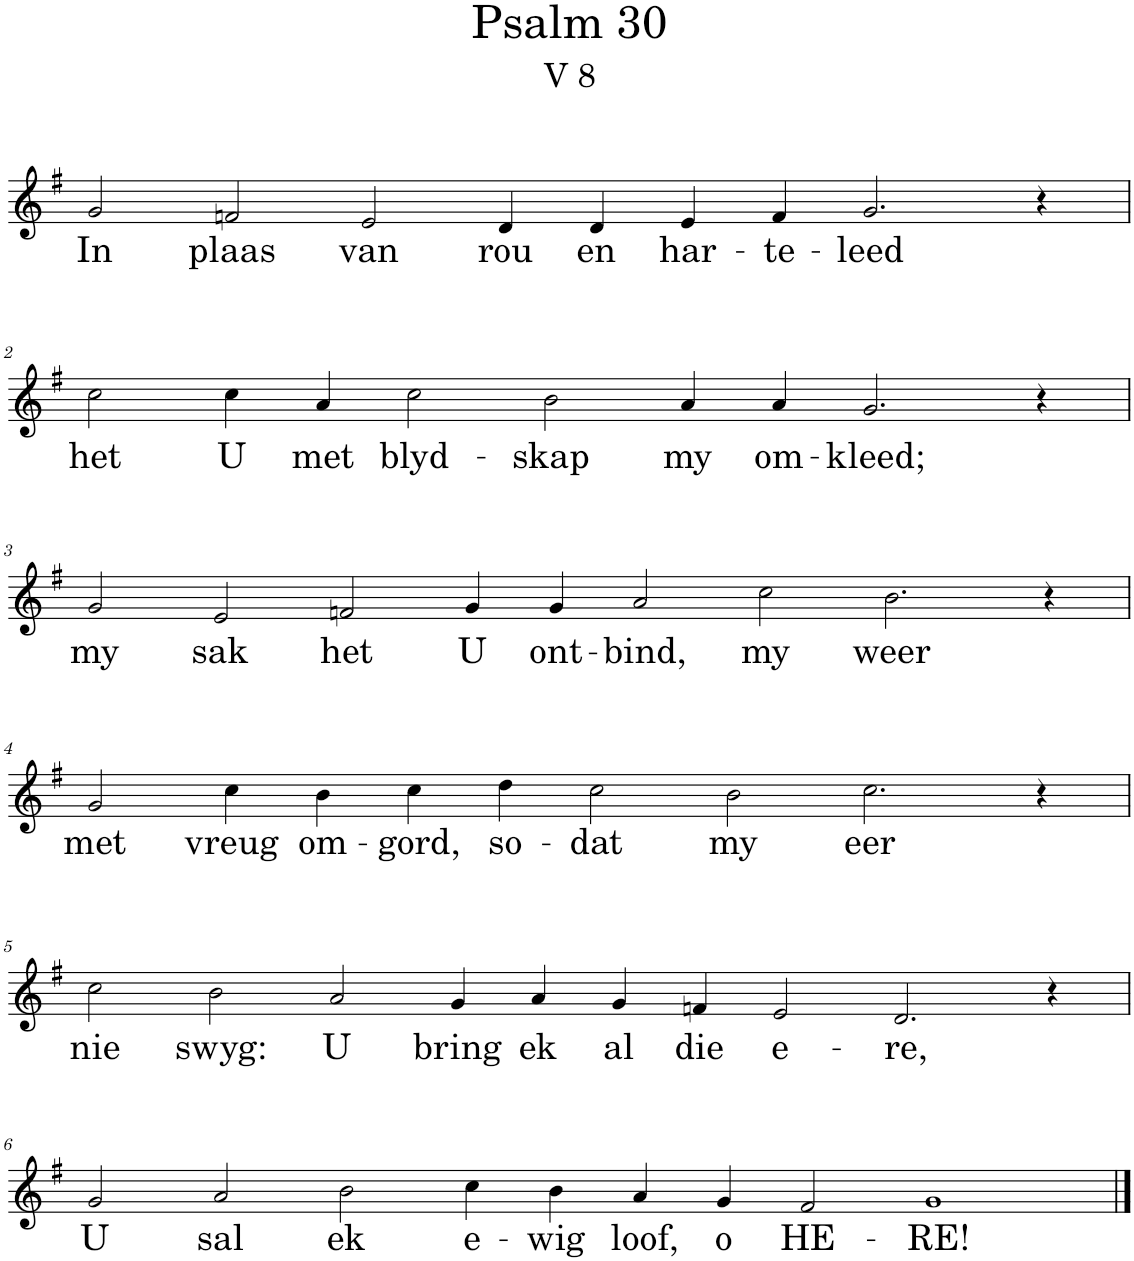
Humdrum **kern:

**kern	**text
*part1	*part1
*staff1	*staff1
*I"Pipe Organ	*
*I'Org.	*
*clefG2	*
*k[f#]	*
*M14/4	*
=1	=1
!	!LO:LY:b
2g/	In
!	!LO:LY:b
2fn/	plaas
!	!LO:LY:b
2e/	van
!	!LO:LY:b
4d/	rou
!	!LO:LY:b
4d/	en
!	!LO:LY:b
4e/	har-
!	!LO:LY:b
4f/	-te-
!	!LO:LY:b
2.g/	-leed
4r	.
!!LO:LB:g=z
=2	=2
!	!LO:LY:b
2cc\	het
!	!LO:LY:b
4cc\	U
!	!LO:LY:b
4a/	met
!	!LO:LY:b
2cc\	blyd-
!	!LO:LY:b
2b\	-skap
!	!LO:LY:b
4a/	my
!	!LO:LY:b
4a/	om-
!	!LO:LY:b
2.g/	-kleed;
4r	.
!!LO:LB:g=z
=3	=3
*M16/4	*
!	!LO:LY:b
2g/	my
!	!LO:LY:b
2e/	sak
!	!LO:LY:b
2fn/	het
!	!LO:LY:b
4g/	U
!	!LO:LY:b
4g/	ont-
!	!LO:LY:b
2a/	-bind,
!	!LO:LY:b
2cc\	my
!	!LO:LY:b
2.b\	weer
4r	.
!!LO:LB:g=z
=4	=4
*M14/4	*
!	!LO:LY:b
2g/	met
!	!LO:LY:b
4cc\	vreug
!	!LO:LY:b
4b\	om-
!	!LO:LY:b
4cc\	-gord,
!	!LO:LY:b
4dd\	so-
!	!LO:LY:b
2cc\	-dat
!	!LO:LY:b
2b\	my
!	!LO:LY:b
2.cc\	eer
4r	.
!!LO:LB:g=z
=5	=5
*M16/4	*
!	!LO:LY:b
2cc\	nie
!	!LO:LY:b
2b\	swyg:
!	!LO:LY:b
2a/	U
!	!LO:LY:b
4g/	bring
!	!LO:LY:b
4a/	ek
!	!LO:LY:b
4g/	al
!	!LO:LY:b
4fn/	die
!	!LO:LY:b
2e/	e-
!	!LO:LY:b
2.d/	-re,
4r	.
!!LO:LB:g=z
=6	=6
!	!LO:LY:b
2g/	U
!	!LO:LY:b
2a/	sal
!	!LO:LY:b
2b\	ek
!	!LO:LY:b
4cc\	e-
!	!LO:LY:b
4b\	-wig
!	!LO:LY:b
4a/	loof,
!	!LO:LY:b
4g/	o
!	!LO:LY:b
2f#/	HE-
!	!LO:LY:b
1g	-RE!
==	==
*-	*-
